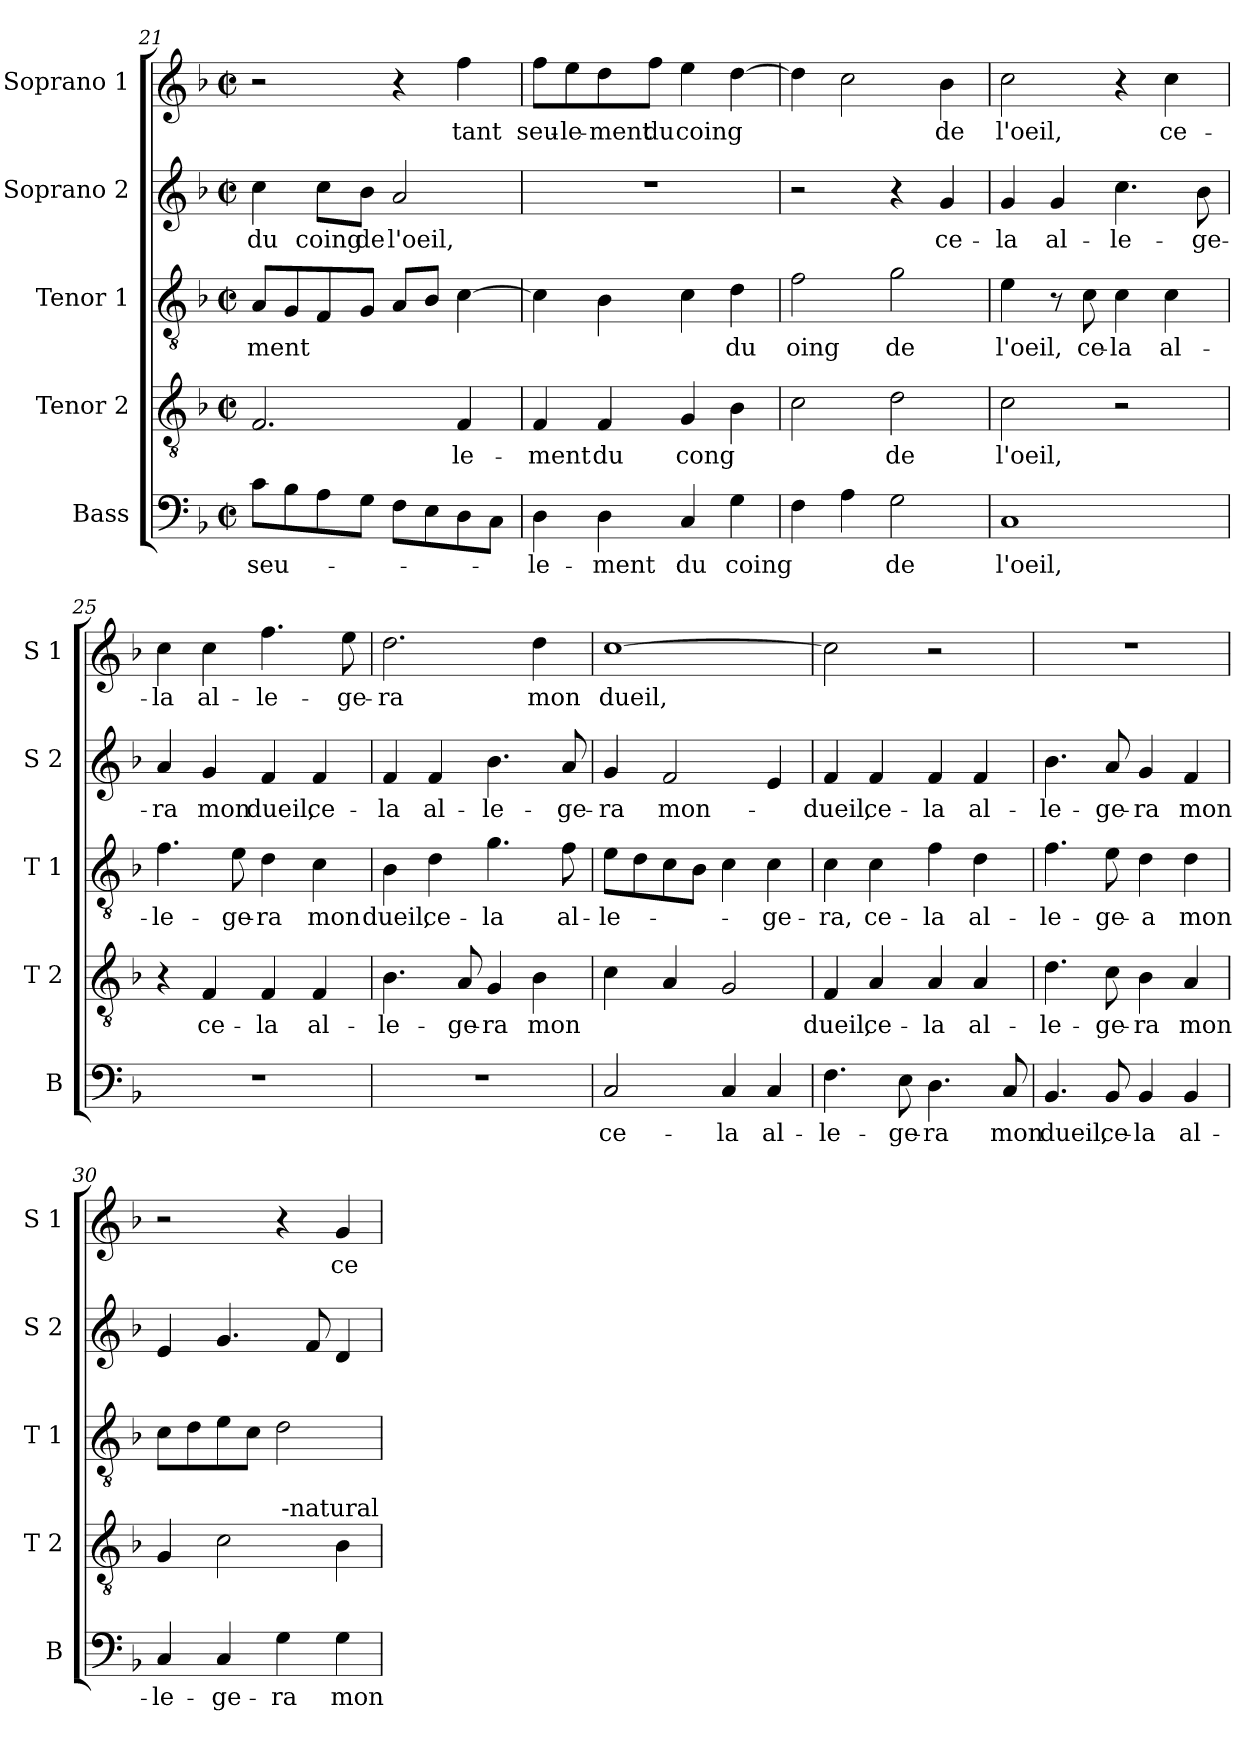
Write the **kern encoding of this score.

**kern	**text	**kern	**text	**kern	**text	**kern	**text	**kern	**text
*part5	*part5	*part4	*part4	*part3	*part3	*part2	*part2	*part1	*part1
*staff5	*staff5	*staff4	*staff4	*staff3	*staff3	*staff2	*staff2	*staff1	*staff1
*I"Bass	*	*I"Tenor 2	*	*I"Tenor 1	*	*I"Soprano 2	*	*I"Soprano 1	*
*I'B	*	*I'T 2	*	*I'T 1	*	*I'S 2	*	*I'S 1	*
!!LO:LB:g=z
*clefF4	*	*clefGv2	*	*clefGv2	*	*clefG2	*	*clefG2	*
*k[b-]	*	*k[b-]	*	*k[b-]	*	*k[b-]	*	*k[b-]	*
*F:	*	*F:	*	*F:	*	*F:	*	*F:	*
*M2/2	*	*M2/2	*	*M2/2	*	*M2/2	*	*M2/2	*
*met(c|)	*	*met(c|)	*	*met(c|)	*	*met(c|)	*	*met(c|)	*
=21	=21	=21	=21	=21	=21	=21	=21	=21	=21
8c\L	seu-	2.F/	.	8A/L	-ment	4cc\	du	2r	.
8B-\	.	.	.	8G/	.	.	.	.	.
8A\	.	.	.	8F/	.	8cc\L	coing	.	.
8G\J	.	.	.	8G/J	.	8b-\J	de	.	.
8F\L	.	.	.	8A/L	.	2a/	l'oeil,	4r	.
8E\	.	.	.	8B-/J	.	.	.	.	.
8D\	.	4F/	-le-	[4c\	.	.	.	4ff\	tant
8C\J	.	.	.	.	.	.	.	.	.
=22	=22	=22	=22	=22	=22	=22	=22	=22	=22
4D\	-le-	4F/	-ment	4c\]	.	1r	.	8ff\L	seu-
.	.	.	.	.	.	.	.	8ee\	-le-
4D\	-ment	4F/	du	4B-\	.	.	.	8dd\	-ment
.	.	.	.	.	.	.	.	8ff\J	du
4C/	du	4G/	cong	4c\	.	.	.	4ee\	coing
4G\	coing	4B-\	.	4d\	du	.	.	[4dd\	.
=23	=23	=23	=23	=23	=23	=23	=23	=23	=23
4F\	.	2c\	.	2f\	oing	2r	.	4dd\]	.
4A\	.	.	.	.	.	.	.	2cc\	.
2G\	de	2d\	de	2g\	de	4r	.	.	.
.	.	.	.	.	.	4g/	ce-	4b-\	de
=24	=24	=24	=24	=24	=24	=24	=24	=24	=24
1C	l'oeil,	2c\	l'oeil,	4e\	l'oeil,	4g/	-la	2cc\	l'oeil,
.	.	.	.	8r	.	4g/	al-	.	.
.	.	.	.	8c\	ce-	.	.	.	.
.	.	2r	.	4c\	-la	4.cc\	-le-	4r	.
.	.	.	.	4c\	al-	.	.	4cc\	ce-
.	.	.	.	.	.	8b-\	-ge-	.	.
=25	=25	=25	=25	=25	=25	=25	=25	=25	=25
1r	.	4r	.	4.f\	-le-	4a/	-ra	4cc\	-la
.	.	4F/	ce-	.	.	4g/	mon	4cc\	al-
.	.	.	.	8e\	-ge-	.	.	.	.
.	.	4F/	-la	4d\	-ra	4f/	dueil,	4.ff\	-le-
.	.	4F/	al-	4c\	mon	4f/	ce-	.	.
.	.	.	.	.	.	.	.	8ee\	-ge-
!!LO:PB:g=z
=26	=26	=26	=26	=26	=26	=26	=26	=26	=26
1r	.	4.B-\	-le-	4B-\	dueil,	4f/	-la	2.dd\	-ra
.	.	.	.	4d\	ce-	4f/	al-	.	.
.	.	8A/	-ge-	.	.	.	.	.	.
.	.	4G/	-ra	4.g\	-la	4.b-\	-le-	.	.
.	.	4B-\	mon	.	.	.	.	4dd\	mon
.	.	.	.	8f\	al-	8a/	-ge-	.	.
=27	=27	=27	=27	=27	=27	=27	=27	=27	=27
2C/	ce-	4c\	.	8e\L	-le-	4g/	-ra	[1cc	dueil,
.	.	.	.	8d\	.	.	.	.	.
.	.	4A/	.	8c\	.	2f/	mon-	.	.
.	.	.	.	8B-\J	.	.	.	.	.
4C/	-la	2G/	.	4c\	.	.	.	.	.
4C/	al-	.	.	4c\	-ge-	4e/	.	.	.
=28	=28	=28	=28	=28	=28	=28	=28	=28	=28
4.F\	-le-	4F/	dueil,	4c\	-ra,	4f/	-dueil,	2cc\]	.
.	.	4A/	ce-	4c\	ce-	4f/	ce-	.	.
8E\	-ge-	.	.	.	.	.	.	.	.
4.D\	-ra	4A/	-la	4f\	-la	4f/	-la	2r	.
.	.	4A/	al-	4d\	al-	4f/	al-	.	.
8C/	mon	.	.	.	.	.	.	.	.
=29	=29	=29	=29	=29	=29	=29	=29	=29	=29
4.BB-/	dueil,	4.d\	-le-	4.f\	-le-	4.b-\	-le-	1r	.
8BB-/	ce-	8c\	-ge-	8e\	-ge-	8a/	-ge-	.	.
4BB-/	-la	4B-\	-ra	4d\	-a	4g/	-ra	.	.
4BB-/	al-	4A/	mon	4d\	mon	4f/	mon	.	.
=30	=30	=30	=30	=30	=30	=30	=30	=30	=30
4C/	-le-	4G/	.	8c\L	.	4e/	.	2r	.
.	.	.	.	8d\	.	.	.	.	.
4C/	-ge-	2c\	.	8e\	.	4.g/	.	.	.
.	.	.	.	8c\J	.	.	.	.	.
4G\	-ra	.	.	2d\	.	.	.	4r	.
.	.	.	.	.	.	8f/	.	.	.
4G\	mon	4B-\	.	.	.	4d/	.	4g/	ce-
!	!	!LO:TX:a:t=-natural	!	!	!	!	!	!	!
=	=	=	=	=	=	=	=	=	=
*-	*-	*-	*-	*-	*-	*-	*-	*-	*-
